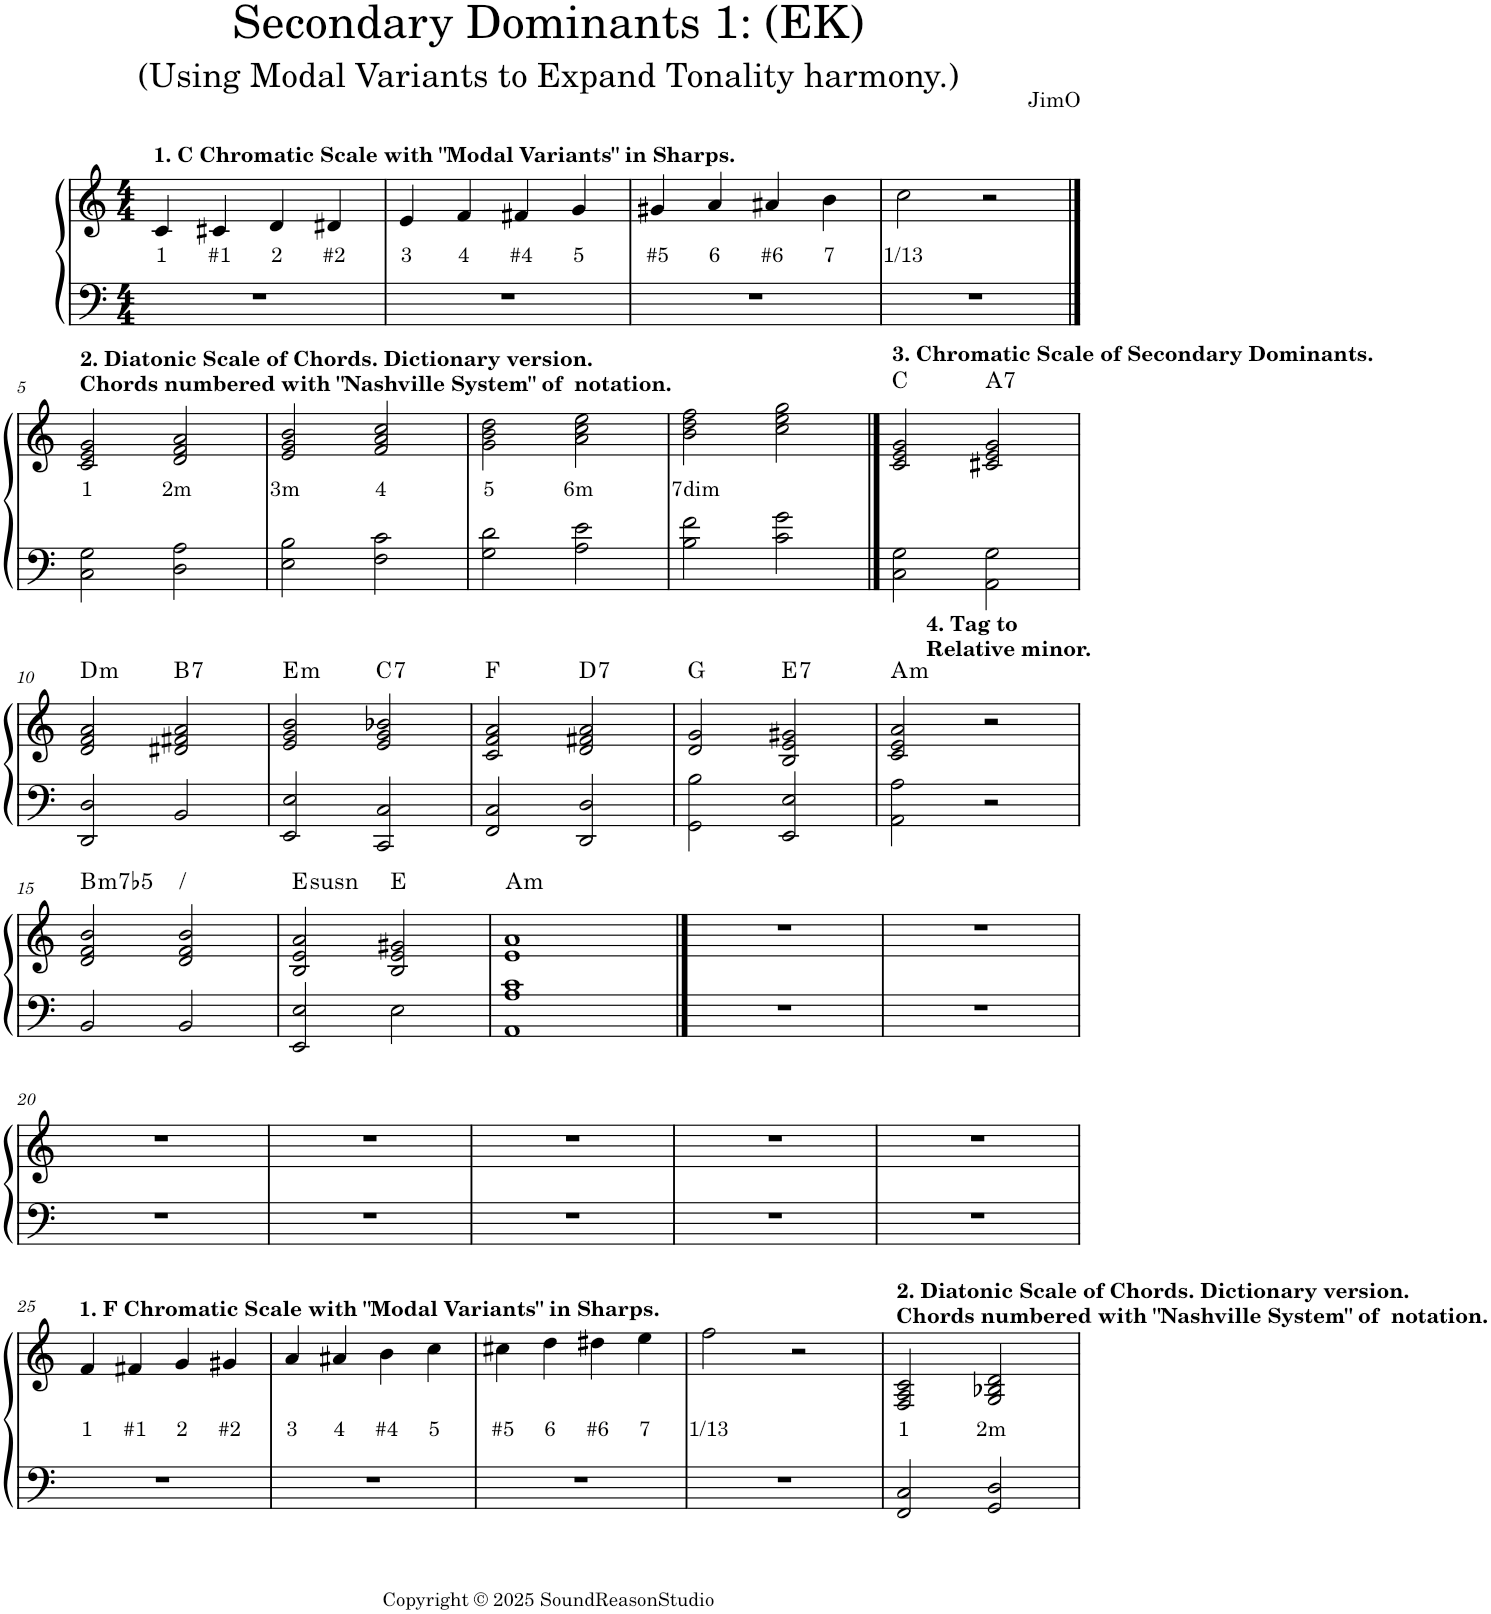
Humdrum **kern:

**kern	**kern	**text	**harte
*part1	*part1	*part1	*part1
*staff2	*staff1	*staff1	*
*I"Piano	*	*	*
*I'Pno.	*	*	*
*clefF4	*clefG2	*	*
*k[]	*k[]	*	*
*M4/4	*M4/4	*	*
=1	=1	=1	=1
!	!LO:TX:a:B:t=1. C Chromatic Scale with "Modal Variants" in Sharps.	!	!
!	!	!LO:LY:b	!
1r	4c/	1	.
!	!	!LO:LY:b	!
.	4c#X/	#1	.
!	!	!LO:LY:b	!
.	4d/	2	.
!	!	!LO:LY:b	!
.	4d#X/	#2	.
=2	=2	=2	=2
!	!	!LO:LY:b	!
1r	4e/	3	.
!	!	!LO:LY:b	!
.	4f/	4	.
!	!	!LO:LY:b	!
.	4f#X/	#4	.
!	!	!LO:LY:b	!
.	4g/	5	.
=3	=3	=3	=3
!	!	!LO:LY:b	!
1r	4g#X/	#5	.
!	!	!LO:LY:b	!
.	4a/	6	.
!	!	!LO:LY:b	!
.	4a#X/	#6	.
!	!	!LO:LY:b	!
.	4b\	7	.
=4	=4	=4	=4
!	!	!LO:LY:b	!
1r	2cc\	1/13	.
.	2r	.	.
!!LO:LB:g=z
==5	==5	==5	==5
!	!LO:TX:a:B:t=2. Diatonic Scale of Chords. Dictionary version.	!	!
!	!LO:TX:a:t=Chords numbered with "Nashville System" of  notation.	!	!
!	!	!LO:LY:b	!
2C\ 2G\	2c/ 2e/ 2g/	1	.
!	!	!LO:LY:b	!
2D\ 2A\	2d/ 2f/ 2a/	2m	.
=6	=6	=6	=6
!	!	!LO:LY:b	!
2E\ 2B\	2e/ 2g/ 2b/	3m	.
!	!	!LO:LY:b	!
2F\ 2c\	2f/ 2a/ 2cc/	4	.
=7	=7	=7	=7
!	!	!LO:LY:b	!
2G\ 2d\	2g\ 2b\ 2dd\	5	.
!	!	!LO:LY:b	!
2A\ 2e\	2a\ 2cc\ 2ee\	6m	.
=8	=8	=8	=8
!	!	!LO:LY:b	!
2B\ 2f\	2b\ 2dd\ 2ff\	7dim	.
2c\ 2g\	2cc\ 2ee\ 2gg\	.	.
==9	==9	==9	==9
!	!LO:TX:a:B:t=3. Chromatic Scale of Secondary Dominants.	!	!
2C\ 2G\	2c/ 2e/ 2g/	.	C:maj
!	!	!	!LO:H:kt=7
2AA\ 2G\	2c#X/ 2e/ 2g/	.	A:7
!!LO:LB:g=z
=10	=10	=10	=10
!	!	!	!LO:H:kt=m
2DD/ 2D/	2d/ 2f/ 2a/	.	D:min
!	!	!	!LO:H:kt=7
2BB/	2d#X/ 2f#X/ 2a/	.	B:7
=11	=11	=11	=11
!	!	!	!LO:H:kt=m
2EE/ 2E/	2e/ 2g/ 2b/	.	E:min
!	!	!	!LO:H:kt=7
2CC/ 2C/	2e/ 2g/ 2b-X/	.	C:7
=12	=12	=12	=12
2FF/ 2C/	2c/ 2f/ 2a/	.	F:maj
!	!	!	!LO:H:kt=7
2DD/ 2D/	2d/ 2f#X/ 2a/	.	D:7
=13	=13	=13	=13
2GG\ 2B\	2d/ 2g/	.	G:maj
!	!	!	!LO:H:kt=7
2EE/ 2E/	2B/ 2e/ 2g#X/	.	E:7
=14	=14	=14	=14
!	!	!	!LO:H:kt=m
2AA\ 2A\	2c/ 2e/ 2a/	.	A:min
!	!LO:TX:a:B:t=4. Tag to	!	!
!	!LO:TX:a:t=Relative minor.	!	!
2r	2r	.	.
!!LO:LB:g=z
=15	=15	=15	=15
!	!	!	!LO:H:kt=m7b5
2BB/	2d/ 2f/ 2b/	.	B:hdim7
!	!	!	!LO:H:kt=/
2BB/	2d/ 2f/ 2b/	.	N
=16	=16	=16	=16
!	!	!	!LO:H:kt=n
2EE/ 2E/	2B/ 2e/ 2a/	.	E:maj
2E\	2B/ 2e/ 2g#X/	.	E:maj
=17	=17	=17	=17
!	!	!	!LO:H:kt=m
1AA 1A 1c	1e 1a	.	A:min
==18	==18	==18	==18
1r	1r	.	.
=19	=19	=19	=19
1r	1r	.	.
!!LO:LB:g=z
=20	=20	=20	=20
1r	1r	.	.
=21	=21	=21	=21
1r	1r	.	.
=22	=22	=22	=22
1r	1r	.	.
=23	=23	=23	=23
1r	1r	.	.
=24	=24	=24	=24
1r	1r	.	.
!!LO:LB:g=z
=25	=25	=25	=25
!	!LO:TX:a:B:t=1. F Chromatic Scale with "Modal Variants" in Sharps.	!	!
!	!	!LO:LY:b	!
1r	4f/	1	.
!	!	!LO:LY:b	!
.	4f#X/	#1	.
!	!	!LO:LY:b	!
.	4g/	2	.
!	!	!LO:LY:b	!
.	4g#X/	#2	.
=26	=26	=26	=26
!	!	!LO:LY:b	!
1r	4a/	3	.
!	!	!LO:LY:b	!
.	4a#X/	4	.
!	!	!LO:LY:b	!
.	4b\	#4	.
!	!	!LO:LY:b	!
.	4cc\	5	.
=27	=27	=27	=27
!	!	!LO:LY:b	!
1r	4cc#X\	#5	.
!	!	!LO:LY:b	!
.	4dd\	6	.
!	!	!LO:LY:b	!
.	4dd#X\	#6	.
!	!	!LO:LY:b	!
.	4ee\	7	.
=28	=28	=28	=28
!	!	!LO:LY:b	!
1r	2ff\	1/13	.
.	2r	.	.
=29	=29	=29	=29
!	!LO:TX:a:B:t=2. Diatonic Scale of Chords. Dictionary version.	!	!
!	!LO:TX:a:t=Chords numbered with "Nashville System" of  notation.	!	!
!	!	!LO:LY:b	!
2FF/ 2C/	2F/ 2A/ 2c/	1	.
!	!	!LO:LY:b	!
2GG/ 2D/	2G/ 2B-X/ 2d/	2m	.
=	=	=	=
*-	*-	*-	*-
